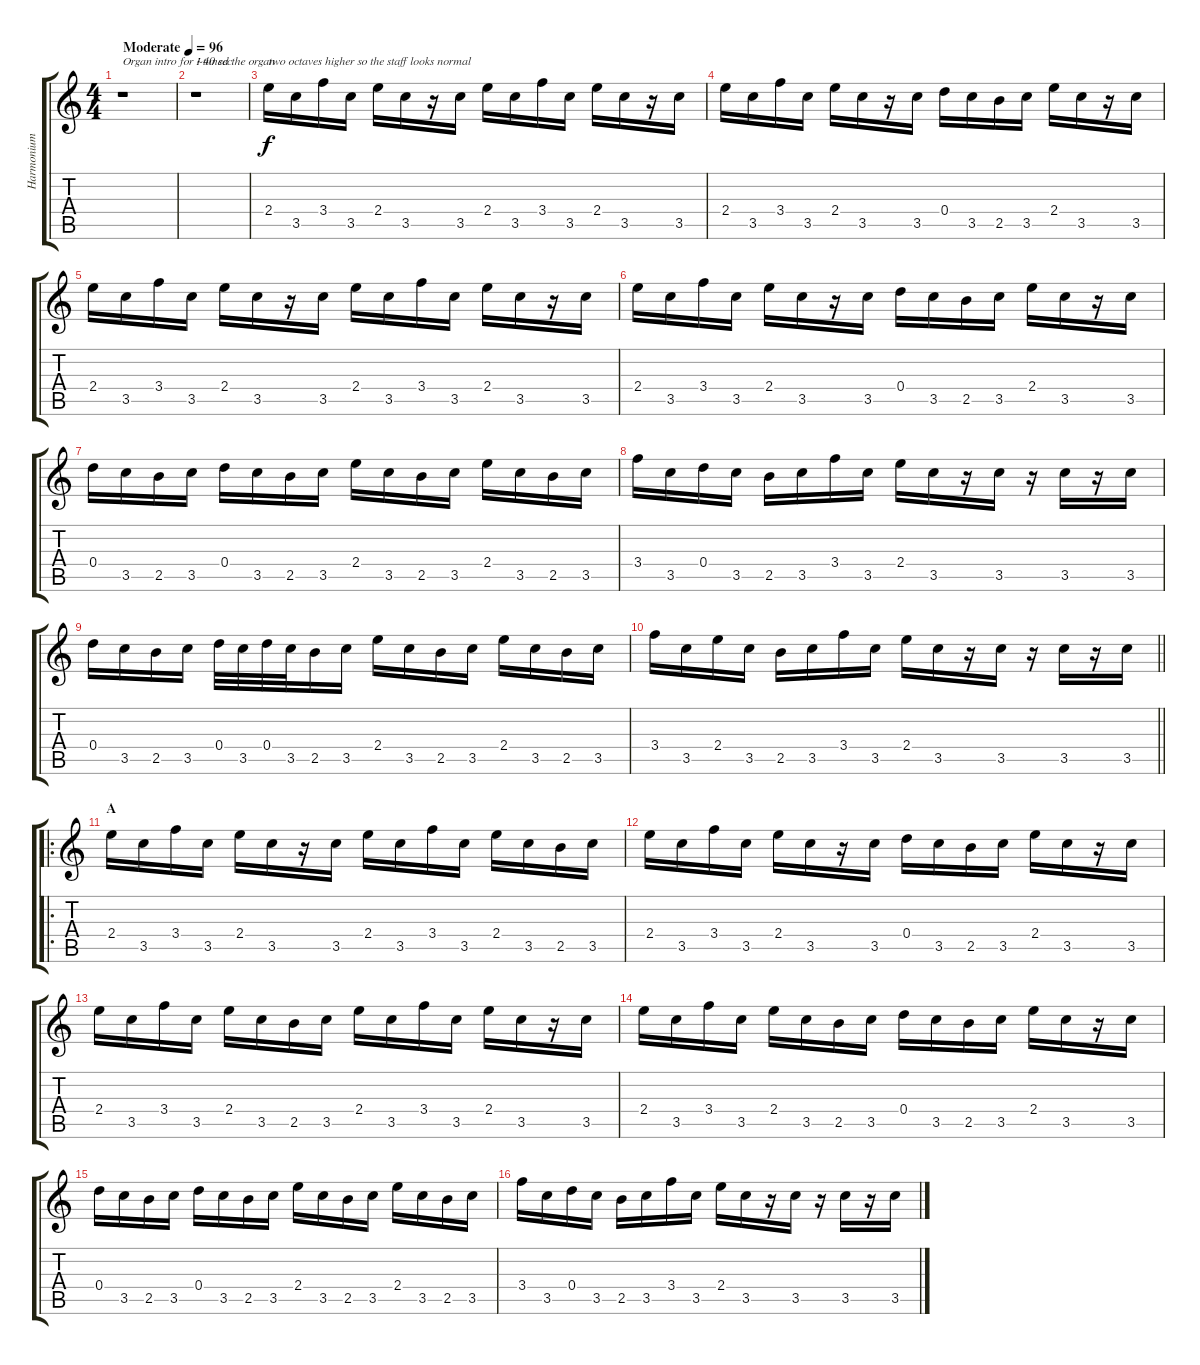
\track ("Harmonium - Right hand" "Harmonium ") {instrument churchorgan}
\staff {score tabs}
\tuning (E6 B5 G5 D5 A4 E4) {hide}
\ts (4 4)
\tempo (96 "Moderate")
\clef g2
\ks c
r.1{txt "Organ intro for ~40 sec" dy f instrument churchorgan} |
r.1{txt "I tuned the organ"} |
2.4.16{txt "two octaves higher so the staff looks normal"} 3.5.16 3.4.16 3.5.16 2.4.16 3.5.16 r.16 3.5.16 2.4.16 3.5.16 3.4.16 3.5.16 2.4.16 3.5.16 r.16 3.5.16 |
2.4.16 3.5.16 3.4.16 3.5.16 2.4.16 3.5.16 r.16 3.5.16 0.4.16 3.5.16 2.5.16 3.5.16 2.4.16 3.5.16 r.16 3.5.16 |
2.4.16 3.5.16 3.4.16 3.5.16 2.4.16 3.5.16 r.16 3.5.16 2.4.16 3.5.16 3.4.16 3.5.16 2.4.16 3.5.16 r.16 3.5.16 |
2.4.16 3.5.16 3.4.16 3.5.16 2.4.16 3.5.16 r.16 3.5.16 0.4.16 3.5.16 2.5.16 3.5.16 2.4.16 3.5.16 r.16 3.5.16 |
0.4.16 3.5.16 2.5.16 3.5.16 0.4.16 3.5.16 2.5.16 3.5.16 2.4.16 3.5.16 2.5.16 3.5.16 2.4.16 3.5.16 2.5.16 3.5.16 |
3.4.16 3.5.16 0.4.16 3.5.16 2.5.16 3.5.16 3.4.16 3.5.16 2.4.16 3.5.16 r.16 3.5.16 r.16 3.5.16 r.16 3.5.16 |
0.4.16 3.5.16 2.5.16 3.5.16 0.4.32 3.5.32 0.4.32 3.5.32 2.5.16 3.5.16 2.4.16 3.5.16 2.5.16 3.5.16 2.4.16 3.5.16 2.5.16 3.5.16 |
\barLineRight lightlight
3.4.16 3.5.16 2.4.16 3.5.16 2.5.16 3.5.16 3.4.16 3.5.16 2.4.16 3.5.16 r.16 3.5.16 r.16 3.5.16 r.16 3.5.16 |
\ro
\section ("" "A")
2.4.16 3.5.16 3.4.16 3.5.16 2.4.16 3.5.16 r.16 3.5.16 2.4.16 3.5.16 3.4.16 3.5.16 2.4.16 3.5.16 2.5.16 3.5.16 |
2.4.16 3.5.16 3.4.16 3.5.16 2.4.16 3.5.16 r.16 3.5.16 0.4.16 3.5.16 2.5.16 3.5.16 2.4.16 3.5.16 r.16 3.5.16 |
2.4.16 3.5.16 3.4.16 3.5.16 2.4.16 3.5.16 2.5.16 3.5.16 2.4.16 3.5.16 3.4.16 3.5.16 2.4.16 3.5.16 r.16 3.5.16 |
2.4.16 3.5.16 3.4.16 3.5.16 2.4.16 3.5.16 2.5.16 3.5.16 0.4.16 3.5.16 2.5.16 3.5.16 2.4.16 3.5.16 r.16 3.5.16 |
0.4.16 3.5.16 2.5.16 3.5.16 0.4.16 3.5.16 2.5.16 3.5.16 2.4.16 3.5.16 2.5.16 3.5.16 2.4.16 3.5.16 2.5.16 3.5.16 |
3.4.16 3.5.16 0.4.16 3.5.16 2.5.16 3.5.16 3.4.16 3.5.16 2.4.16 3.5.16 r.16 3.5.16 r.16 3.5.16 r.16 3.5.16
